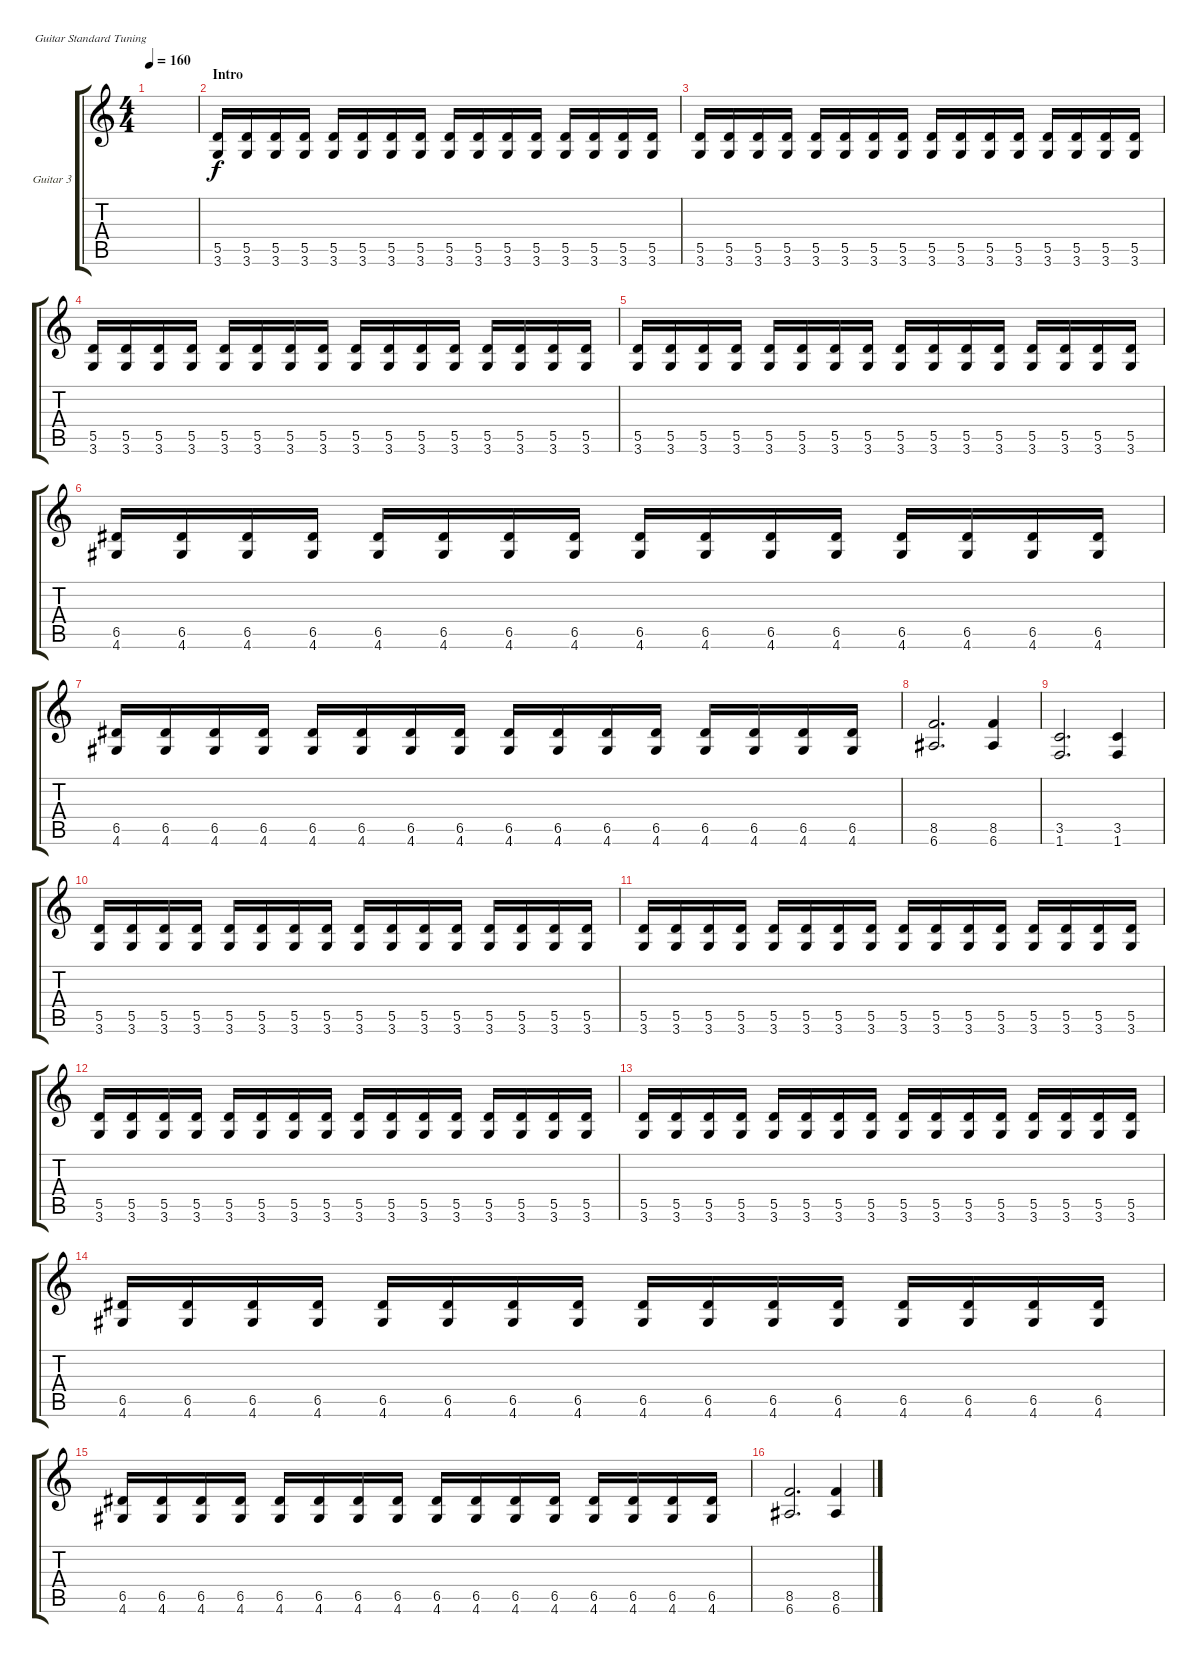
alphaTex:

\defaultSystemsLayout 4
\bracketExtendMode groupsimilarinstruments
\firstSystemTrackNameOrientation horizontal
\otherSystemsTrackNameOrientation horizontal
\track ("Guitar 3" "Guitar 3") {instrument distortionguitar}
\staff {score tabs}
\tuning (E4 B3 G3 D3 A2 E2)
\ts (4 4)
\tempo 160
\clef g2
\scale
0.39
\ks c
|
\section ("" "Intro")
\scale
0.403333
\ks aminor
(3.6 5.5).16 (3.6 5.5).16 (3.6 5.5).16 (3.6 5.5).16 (3.6 5.5).16 (3.6 5.5).16 (3.6 5.5).16 (3.6 5.5).16 (3.6 5.5).16 (3.6 5.5).16 (3.6 5.5).16 (3.6 5.5).16 (3.6 5.5).16 (3.6 5.5).16 (3.6 5.5).16 (3.6 5.5).16 |
\scale
0.206667 (3.6 5.5).16 (3.6 5.5).16 (3.6 5.5).16 (3.6 5.5).16 (3.6 5.5).16 (3.6 5.5).16 (3.6 5.5).16 (3.6 5.5).16 (3.6 5.5).16 (3.6 5.5).16 (3.6 5.5).16 (3.6 5.5).16 (3.6 5.5).16 (3.6 5.5).16 (3.6 5.5).16 (3.6 5.5).16 |
\scale
0.333333 (3.6 5.5).16 (3.6 5.5).16 (3.6 5.5).16 (3.6 5.5).16 (3.6 5.5).16 (3.6 5.5).16 (3.6 5.5).16 (3.6 5.5).16 (3.6 5.5).16 (3.6 5.5).16 (3.6 5.5).16 (3.6 5.5).16 (3.6 5.5).16 (3.6 5.5).16 (3.6 5.5).16 (3.6 5.5).16 |
\scale
0.333333 (3.6 5.5).16 (3.6 5.5).16 (3.6 5.5).16 (3.6 5.5).16 (3.6 5.5).16 (3.6 5.5).16 (3.6 5.5).16 (3.6 5.5).16 (3.6 5.5).16 (3.6 5.5).16 (3.6 5.5).16 (3.6 5.5).16 (3.6 5.5).16 (3.6 5.5).16 (3.6 5.5).16 (3.6 5.5).16 |
\scale
0.333333 (4.6 6.5).16 (4.6 6.5).16 (4.6 6.5).16 (4.6 6.5).16 (4.6 6.5).16 (4.6 6.5).16 (4.6 6.5).16 (4.6 6.5).16 (4.6 6.5).16 (4.6 6.5).16 (4.6 6.5).16 (4.6 6.5).16 (4.6 6.5).16 (4.6 6.5).16 (4.6 6.5).16 (4.6 6.5).16 |
\scale
0.333333 (4.6 6.5).16 (4.6 6.5).16 (4.6 6.5).16 (4.6 6.5).16 (4.6 6.5).16 (4.6 6.5).16 (4.6 6.5).16 (4.6 6.5).16 (4.6 6.5).16 (4.6 6.5).16 (4.6 6.5).16 (4.6 6.5).16 (4.6 6.5).16 (4.6 6.5).16 (4.6 6.5).16 (4.6 6.5).16 |
\scale
0.333333 (6.6 8.5).2{d} (6.6 8.5).4 |
\scale
0.333333 (1.6 3.5).2{d} (1.6 3.5).4 |
\scale
0.333333 (3.6 5.5).16 (3.6 5.5).16 (3.6 5.5).16 (3.6 5.5).16 (3.6 5.5).16 (3.6 5.5).16 (3.6 5.5).16 (3.6 5.5).16 (3.6 5.5).16 (3.6 5.5).16 (3.6 5.5).16 (3.6 5.5).16 (3.6 5.5).16 (3.6 5.5).16 (3.6 5.5).16 (3.6 5.5).16 |
\scale
0.333333 (3.6 5.5).16 (3.6 5.5).16 (3.6 5.5).16 (3.6 5.5).16 (3.6 5.5).16 (3.6 5.5).16 (3.6 5.5).16 (3.6 5.5).16 (3.6 5.5).16 (3.6 5.5).16 (3.6 5.5).16 (3.6 5.5).16 (3.6 5.5).16 (3.6 5.5).16 (3.6 5.5).16 (3.6 5.5).16 |
\scale
0.333333 (3.6 5.5).16 (3.6 5.5).16 (3.6 5.5).16 (3.6 5.5).16 (3.6 5.5).16 (3.6 5.5).16 (3.6 5.5).16 (3.6 5.5).16 (3.6 5.5).16 (3.6 5.5).16 (3.6 5.5).16 (3.6 5.5).16 (3.6 5.5).16 (3.6 5.5).16 (3.6 5.5).16 (3.6 5.5).16 |
\scale
0.333333 (3.6 5.5).16 (3.6 5.5).16 (3.6 5.5).16 (3.6 5.5).16 (3.6 5.5).16 (3.6 5.5).16 (3.6 5.5).16 (3.6 5.5).16 (3.6 5.5).16 (3.6 5.5).16 (3.6 5.5).16 (3.6 5.5).16 (3.6 5.5).16 (3.6 5.5).16 (3.6 5.5).16 (3.6 5.5).16 |
\scale
0.333333 (4.6 6.5).16 (4.6 6.5).16 (4.6 6.5).16 (4.6 6.5).16 (4.6 6.5).16 (4.6 6.5).16 (4.6 6.5).16 (4.6 6.5).16 (4.6 6.5).16 (4.6 6.5).16 (4.6 6.5).16 (4.6 6.5).16 (4.6 6.5).16 (4.6 6.5).16 (4.6 6.5).16 (4.6 6.5).16 |
\scale
0.333333 (4.6 6.5).16 (4.6 6.5).16 (4.6 6.5).16 (4.6 6.5).16 (4.6 6.5).16 (4.6 6.5).16 (4.6 6.5).16 (4.6 6.5).16 (4.6 6.5).16 (4.6 6.5).16 (4.6 6.5).16 (4.6 6.5).16 (4.6 6.5).16 (4.6 6.5).16 (4.6 6.5).16 (4.6 6.5).16 |
\scale
0.333333 (6.6 8.5).2{d} (6.6 8.5).4
